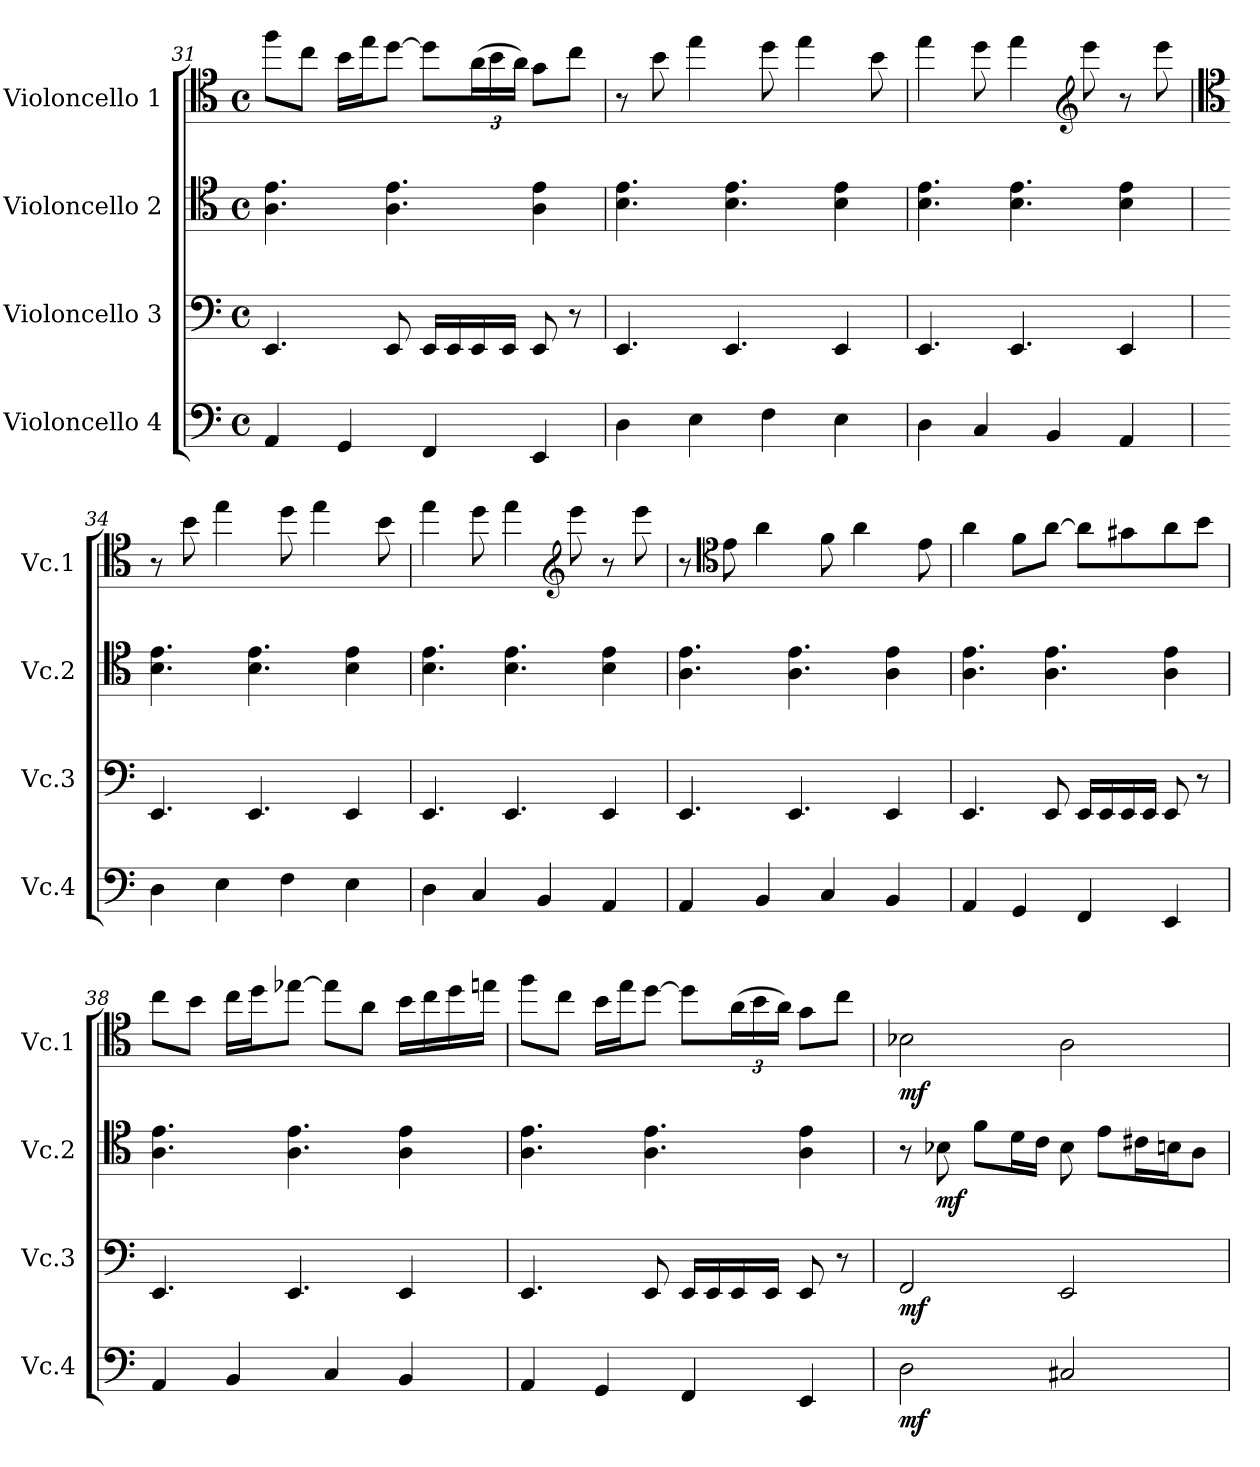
**kern	**dynam	**kern	**dynam	**kern	**dynam	**kern	**dynam
*part4	*part4	*part3	*part3	*part2	*part2	*part1	*part1
*staff4	*staff4	*staff3	*staff3	*staff2	*staff2	*staff1	*staff1
*I"Violoncello 4	*	*I"Violoncello 3	*	*I"Violoncello 2	*	*I"Violoncello 1	*
*I'Vc.4	*	*I'Vc.3	*	*I'Vc.2	*	*I'Vc.1	*
!!LO:LB:g=z
*clefF4	*	*clefF4	*	*clefC4	*	*clefC4	*
*k[]	*	*k[]	*	*k[]	*	*k[]	*
*M4/4	*	*M4/4	*	*M4/4	*	*M4/4	*
*met(c)	*	*met(c)	*	*met(c)	*	*met(c)	*
=31	=31	=31	=31	=31	=31	=31	=31
4AA/	.	4.EE/	.	4.A\ 4.e\	.	8ff\L	.
.	.	.	.	.	.	8cc\J	.
4GG/	.	.	.	.	.	16b\LL	.
.	.	.	.	.	.	16ee\J	.
.	.	8EE/	.	4.A\ 4.e\	.	[8dd\J	.
4FF/	.	16EE/LL	.	.	.	8dd\L]	.
.	.	16EE/	.	.	.	.	.
*	*	*	*	*	*	*Xbrackettup	*
.	.	16EE/	.	.	.	(24a\L	.
.	.	.	.	.	.	24b\	.
.	.	16EE/JJ	.	.	.	.	.
.	.	.	.	.	.	24a\JJ)	.
4EE/	.	8EE/	.	4A\ 4e\	.	8g\L	.
.	.	8r	.	.	.	8cc\J	.
=32	=32	=32	=32	=32	=32	=32	=32
4D\	.	4.EE/	.	4.B\ 4.e\	.	8r	.
.	.	.	.	.	.	8b\	.
4E\	.	.	.	.	.	4ee\	.
.	.	4.EE/	.	4.B\ 4.e\	.	.	.
4F\	.	.	.	.	.	8dd\	.
.	.	.	.	.	.	4ee\	.
4E\	.	4EE/	.	4B\ 4e\	.	.	.
.	.	.	.	.	.	8b\	.
=33	=33	=33	=33	=33	=33	=33	=33
4D\	.	4.EE/	.	4.B\ 4.e\	.	4ee\	.
4C/	.	.	.	.	.	8dd\	.
.	.	4.EE/	.	4.B\ 4.e\	.	4ee\	.
4BB/	.	.	.	.	.	.	.
*	*	*	*	*	*	*clefG2	*
.	.	.	.	.	.	8eee\	.
4AA/	.	4EE/	.	4B\ 4e\	.	8r	.
.	.	.	.	.	.	8eee\	.
=34	=34	=34	=34	=34	=34	=34	=34
*	*	*	*	*	*	*clefC4	*
4D\	.	4.EE/	.	4.B\ 4.e\	.	8r	.
.	.	.	.	.	.	8b\	.
4E\	.	.	.	.	.	4ee\	.
.	.	4.EE/	.	4.B\ 4.e\	.	.	.
4F\	.	.	.	.	.	8dd\	.
.	.	.	.	.	.	4ee\	.
4E\	.	4EE/	.	4B\ 4e\	.	.	.
.	.	.	.	.	.	8b\	.
!!LO:PB:g=z
=35	=35	=35	=35	=35	=35	=35	=35
4D\	.	4.EE/	.	4.B\ 4.e\	.	4ee\	.
4C/	.	.	.	.	.	8dd\	.
.	.	4.EE/	.	4.B\ 4.e\	.	4ee\	.
4BB/	.	.	.	.	.	.	.
*	*	*	*	*	*	*clefG2	*
.	.	.	.	.	.	8eee\	.
4AA/	.	4EE/	.	4B\ 4e\	.	8r	.
.	.	.	.	.	.	8eee\	.
=36	=36	=36	=36	=36	=36	=36	=36
4AA/	.	4.EE/	.	4.A\ 4.e\	.	8r	.
*	*	*	*	*	*	*clefC4	*
.	.	.	.	.	.	8e\	.
4BB/	.	.	.	.	.	4a\	.
.	.	4.EE/	.	4.A\ 4.e\	.	.	.
4C/	.	.	.	.	.	8f\	.
.	.	.	.	.	.	4a\	.
4BB/	.	4EE/	.	4A\ 4e\	.	.	.
.	.	.	.	.	.	8e\	.
=37	=37	=37	=37	=37	=37	=37	=37
4AA/	.	4.EE/	.	4.A\ 4.e\	.	4a\	.
4GG/	.	.	.	.	.	8f\L	.
.	.	8EE/	.	4.A\ 4.e\	.	[8a\J	.
4FF/	.	16EE/LL	.	.	.	8a\L]	.
.	.	16EE/	.	.	.	.	.
.	.	16EE/	.	.	.	8g#X\	.
.	.	16EE/JJ	.	.	.	.	.
4EE/	.	8EE/	.	4A\ 4e\	.	8a\	.
.	.	8r	.	.	.	8b\J	.
=38	=38	=38	=38	=38	=38	=38	=38
4AA/	.	4.EE/	.	4.A\ 4.e\	.	8cc\L	.
.	.	.	.	.	.	8b\J	.
4BB/	.	.	.	.	.	16cc\LL	.
.	.	.	.	.	.	16dd\J	.
.	.	4.EE/	.	4.A\ 4.e\	.	[8ee-X\J	.
4C/	.	.	.	.	.	8ee-\L]	.
.	.	.	.	.	.	8a\J	.
4BB/	.	4EE/	.	4A\ 4e\	.	16b\LL	.
.	.	.	.	.	.	16cc\	.
.	.	.	.	.	.	16dd\	.
.	.	.	.	.	.	16een\JJ	.
!!LO:LB:g=z
=39	=39	=39	=39	=39	=39	=39	=39
4AA/	.	4.EE/	.	4.A\ 4.e\	.	8ff\L	.
.	.	.	.	.	.	8cc\J	.
4GG/	.	.	.	.	.	16b\LL	.
.	.	.	.	.	.	16ee\J	.
.	.	8EE/	.	4.A\ 4.e\	.	[8dd\J	.
4FF/	.	16EE/LL	.	.	.	8dd\L]	.
.	.	16EE/	.	.	.	.	.
.	.	16EE/	.	.	.	(24a\L	.
.	.	.	.	.	.	24b\	.
.	.	16EE/JJ	.	.	.	.	.
.	.	.	.	.	.	24a\JJ)	.
4EE/	.	8EE/	.	4A\ 4e\	.	8g\L	.
.	.	8r	.	.	.	8cc\J	.
=40	=40	=40	=40	=40	=40	=40	=40
!	!LO:DY:b	!	!LO:DY:b	!	!	!	!LO:DY:b
2D\	mf	2FF/	mf	8r	.	2B-X\	mf
!	!	!	!	!	!LO:DY:b	!	!
.	.	.	.	8B-X\	mf	.	.
.	.	.	.	8f\L	.	.	.
.	.	.	.	16d\L	.	.	.
.	.	.	.	16c\JJ	.	.	.
2C#X/	.	2EE/	.	8B-\	.	2A\	.
.	.	.	.	8e\L	.	.	.
.	.	.	.	16c#X\L	.	.	.
.	.	.	.	16Bn\J	.	.	.
.	.	.	.	8A\J	.	.	.
=	=	=	=	=	=	=	=
*-	*-	*-	*-	*-	*-	*-	*-
